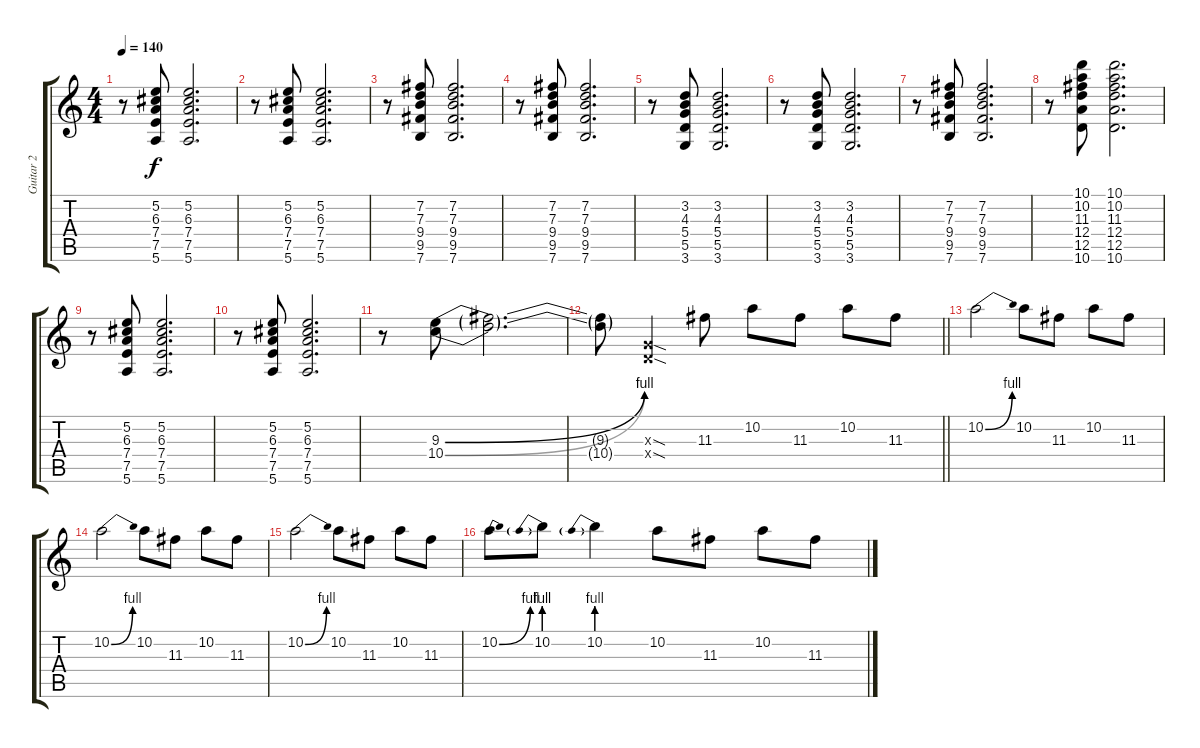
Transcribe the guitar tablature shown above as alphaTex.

\track ("Guitar 2" "Guitar 2") {instrument overdrivenguitar}
\staff {score tabs}
\tuning (E4 B3 G3 D3 A2 E2) {hide}
\ts (4 4)
\tempo 140
\clef g2
\ks c
r.8{dy f} (5.2 6.3 7.4 7.5 5.6).8 (5.2 6.3 7.4 7.5 5.6).2{d} |
r.8 (5.2 6.3 7.4 7.5 5.6).8 (5.2 6.3 7.4 7.5 5.6).2{d} |
r.8 (7.2 7.3 9.4 9.5 7.6).8 (7.2 7.3 9.4 9.5 7.6).2{d} |
r.8 (7.2 7.3 9.4 9.5 7.6).8 (7.2 7.3 9.4 9.5 7.6).2{d} |
r.8 (3.2 4.3 5.4 5.5 3.6).8 (3.2 4.3 5.4 5.5 3.6).2{d} |
r.8 (3.2 4.3 5.4 5.5 3.6).8 (3.2 4.3 5.4 5.5 3.6).2{d} |
r.8 (7.2 7.3 9.4 9.5 7.6).8 (7.2 7.3 9.4 9.5 7.6).2{d} |
r.8 (10.1 10.2 11.3 12.4 12.5 10.6).8 (10.1 10.2 11.3 12.4 12.5 10.6).2{d} |
r.8 (5.2 6.3 7.4 7.5 5.6).8 (5.2 6.3 7.4 7.5 5.6).2{d} |
r.8 (5.2 6.3 7.4 7.5 5.6).8 (5.2 6.3 7.4 7.5 5.6).2{d} |
r.8 (9.3{be (bend 0 0 60 4)} 10.4{be (bend 0 0 60 4)}).8 (9.3{t} 10.4{t}).2{d} |
\barLineRight lightlight
(9.3{t} 10.4{t}).8 (0.3{sod x} 0.4{sod x}).4 11.3.8 10.2.8 11.3.8 10.2.8 11.3.8 |
10.2{be (bend 0 0 60 4)}.2 10.2.8 11.3.8 10.2.8 11.3.8 |
10.2{be (bend 0 0 60 4)}.2 10.2.8 11.3.8 10.2.8 11.3.8 |
10.2{be (bend 0 0 60 4)}.2 10.2.8 11.3.8 10.2.8 11.3.8 |
10.2{be (bend 0 0 60 4)}.8 10.2{be (prebend 0 4 60 4)}.8 10.2{be (prebend 0 4 60 4)}.4 10.2.8 11.3.8 10.2.8 11.3.8
